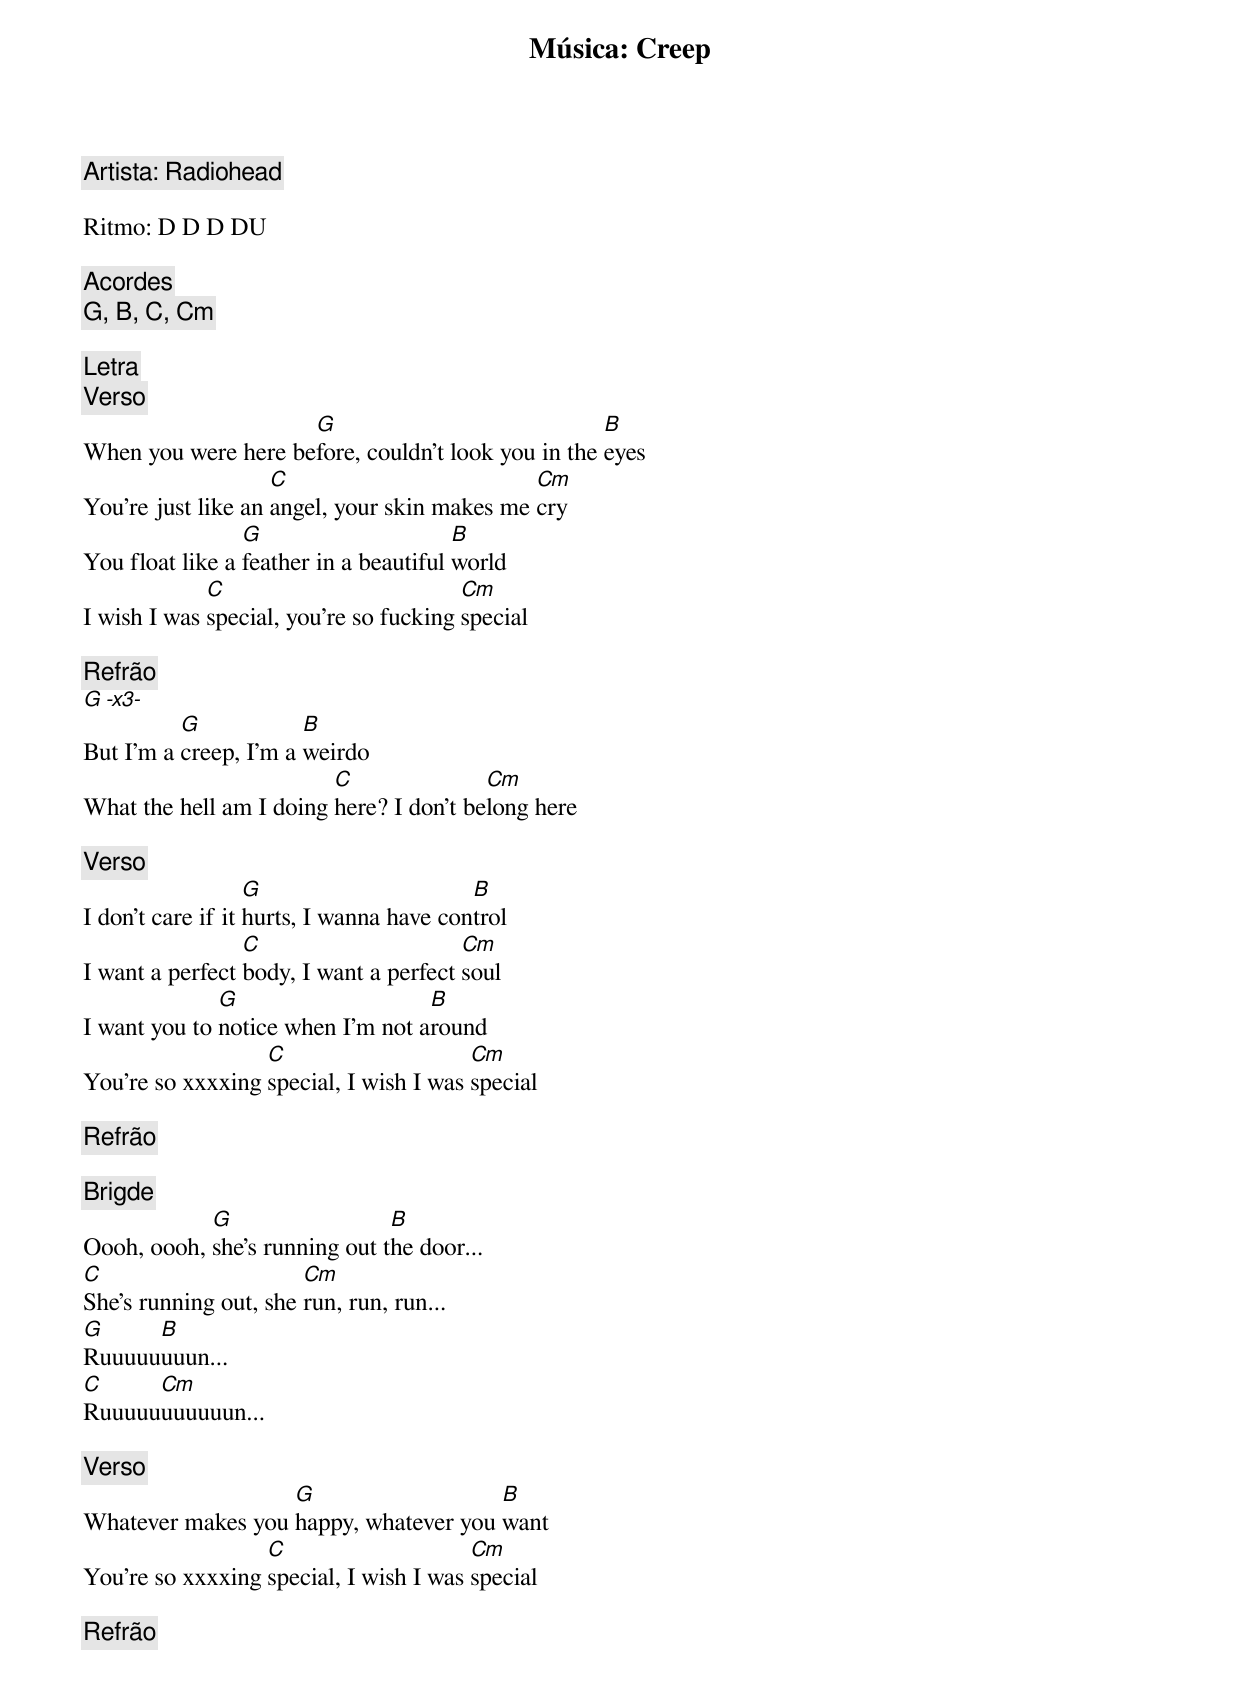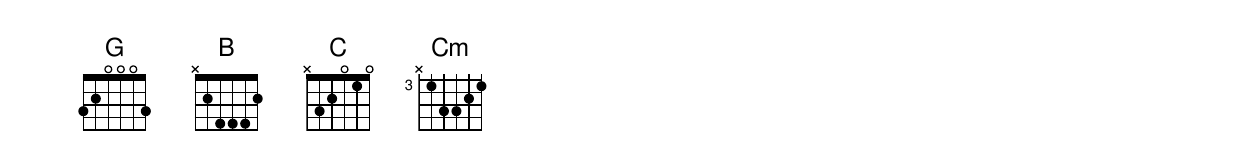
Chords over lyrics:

Música: Creep

Artista: Radiohead

Ritmo: D D D DU

[Acordes]
G, B, C, Cm

[Letra]
[Verso]
                     G                              B
When you were here before, couldn't look you in the eyes
                    C                         Cm
You're just like an angel, your skin makes me cry
                 G                      B
You float like a feather in a beautiful world
             C                          Cm
I wish I was special, you're so fucking special

[Refrão]
G -x3-
          G            B
But I'm a creep, I'm a weirdo
                         C               Cm
What the hell am I doing here? I don't belong here

[Verso]
                   G                      B
I don't care if it hurts, I wanna have control
                 C                      Cm
I want a perfect body, I want a perfect soul
              G                    B
I want you to notice when I'm not around
                  C                     Cm
You're so xxxxing special, I wish I was special

[Refrão]

[Brigde]
            G                  B
Oooh, oooh, she's running out the door...
C                      Cm
She's running out, she run, run, run...
G     B
Ruuuuuuuun...
C     Cm
Ruuuuuuuuuuun...

[Verso]
                   G                   B
Whatever makes you happy, whatever you want
                  C                     Cm
You're so xxxxing special, I wish I was special

[Refrão]
